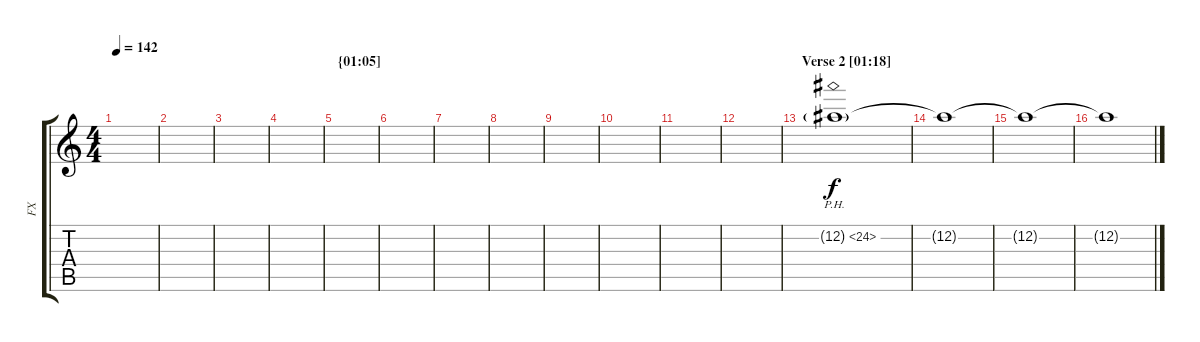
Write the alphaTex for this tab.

\track ("FX" "FX") {instrument acousticguitarsteel}
\staff {score tabs}
\tuning (Eb4 Bb3 Gb3 Db3 Ab2 Eb2) {hide}
\ts (4 4)
\tempo 142
\clef g2
\ks c
|
|
|
|
\section ("" "{01:05]")
|
|
|
|
|
|
|
|
\section ("" "Verse 2 [01:18]")
12.2{ph 12 g}.1{volume 7 instrument distortionguitar} |
12.2{t}.1{dy f} |
12.2{t}.1 |
12.2{t}.1
